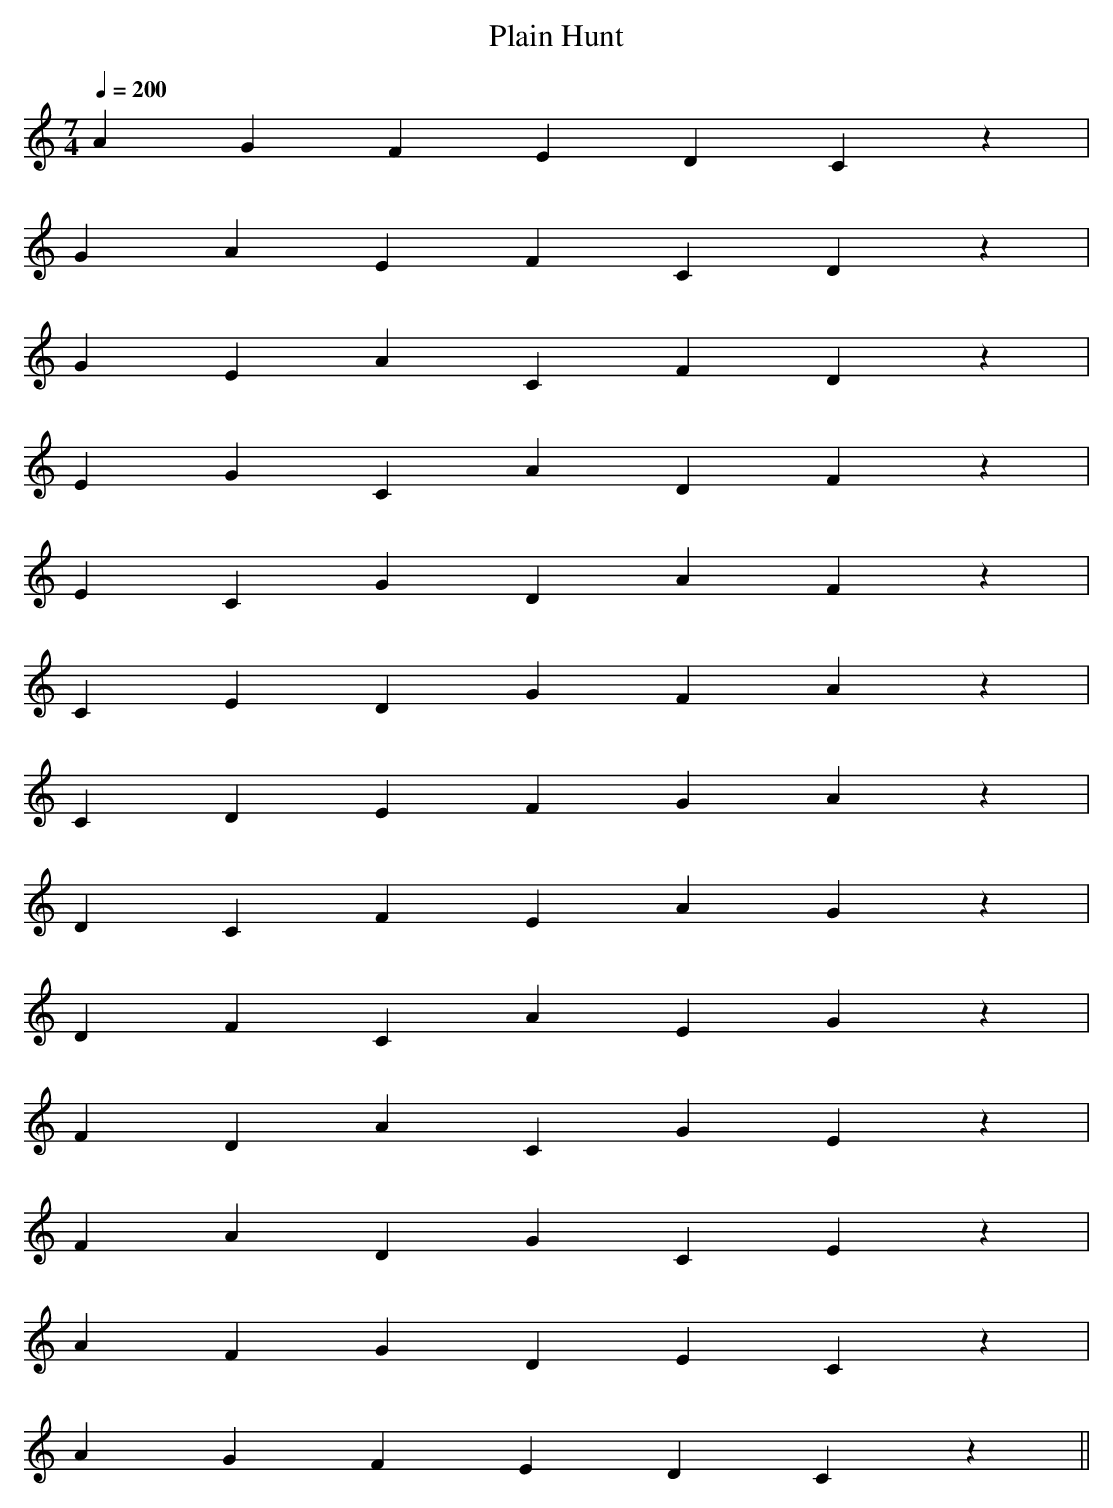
X:1
T:Plain Hunt
M:7/4
L:1/4
Q:1/4=200
K:C
A G F E D C z |
G A E F C D z |
G E A C F D z |
E G C A D F z |
E C G D A F z |
C E D G F A z |
C D E F G A z |
D C F E A G z |
D F C A E G z |
F D A C G E z |
F A D G C E z |
A F G D E C z |
A G F E D C z ||
